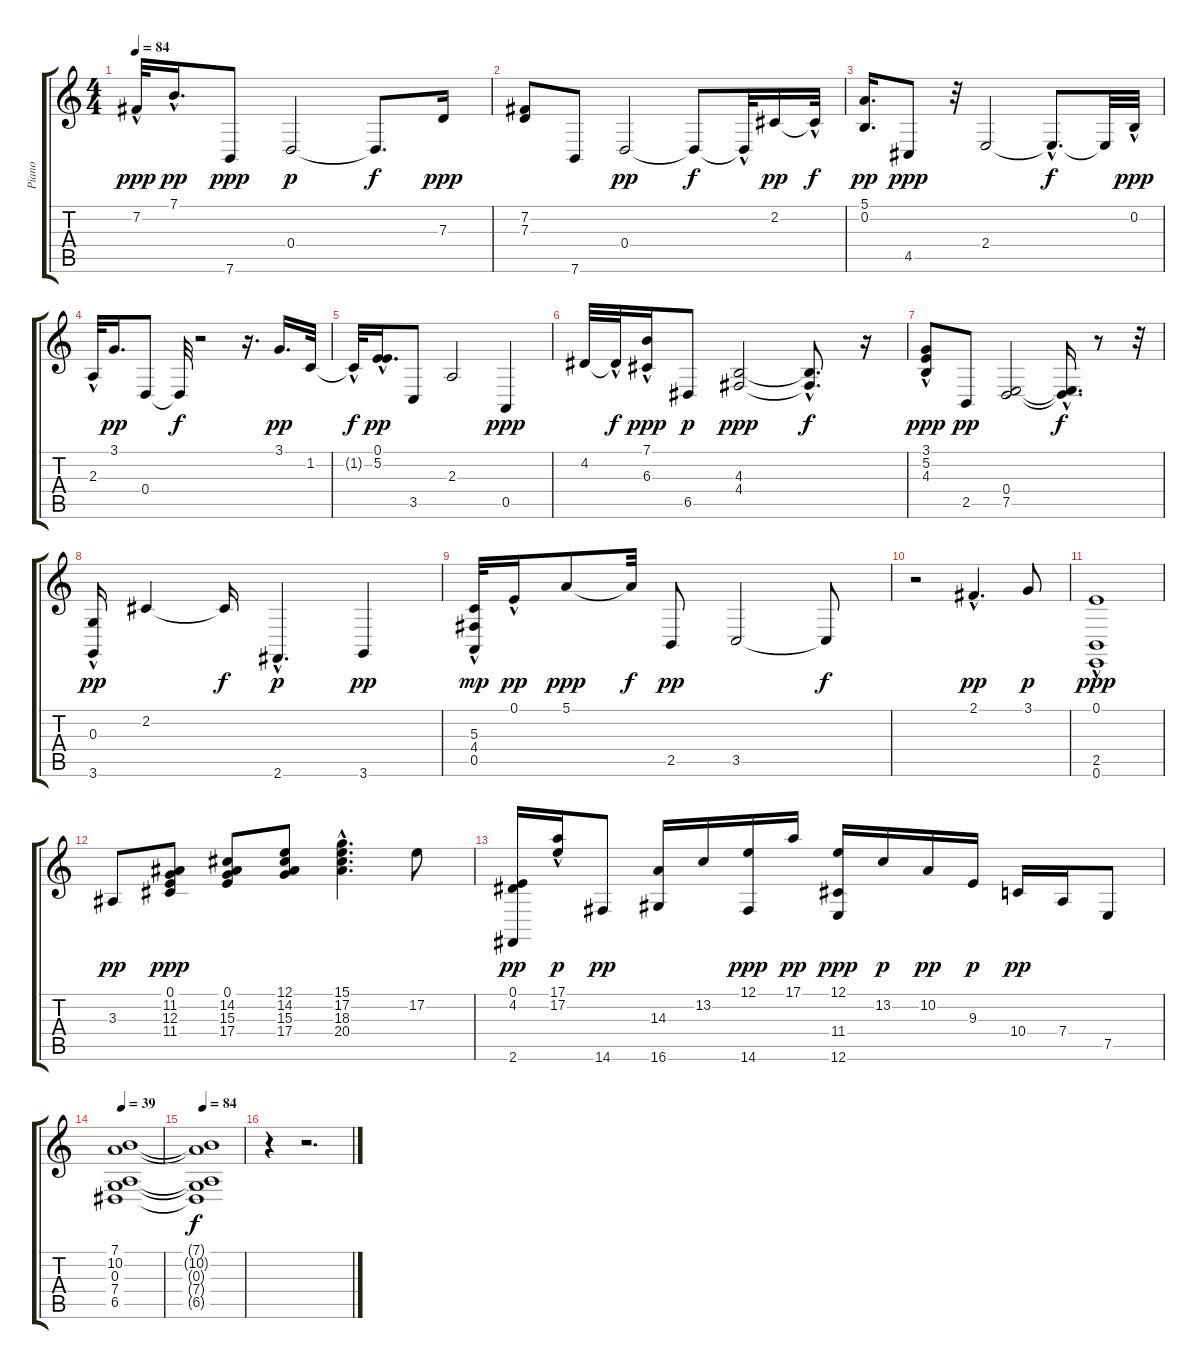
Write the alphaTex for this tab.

\track ("Piano" "Piano") {instrument brightacousticpiano}
\staff {score tabs}
\tuning (E4 B3 G3 D3 A2 E2) {hide}
\ts (4 4)
\tempo 84
\clef g2
\ks c
7.2{hac}.32{dy ppp} 7.1{hac}.16{d dy pp} 7.6.8{dy ppp} 0.4.2{dy p} 0.4{t}.8{d dy f} 7.3.16{dy ppp} |
(7.2 7.3).8 7.6.8 0.4.2{dy pp} 0.4{t}.8{dy f} 0.4{hac t}.32 2.2.16{dy pp} 2.2{hac t}.32{dy f} |
(5.1 0.2).16{d dy pp} 4.5.8{dy ppp} r.32 2.4.2 2.4{hac t}.8{d dy f} 2.4{t}.32 0.2{hac}.32{dy ppp} |
2.3{hac}.32 3.1.16{d dy pp} 0.4.8 0.4{t}.32{dy f} r.2 r.16{d} 3.1.16{d dy pp} 1.2.32 |
1.2{hac t}.32{dy f} (0.1{hac} 5.2{hac}).16{d dy pp} 3.5.8 2.3.2 0.5.4{dy ppp} |
4.2.32 4.2{hac t}.32{dy f} (7.1{hac} 6.3{hac}).16{dy ppp} 6.5.8{dy p} (4.3 4.4).2{dy ppp} (4.3{hac t} 4.4{hac t}).8{d dy f} r.16 |
(3.1{hac} 5.2{hac} 4.3{hac}).8{dy ppp} 2.5.8{dy pp} (0.4 7.5).2 (0.4{hac t} 7.5{t}).16{d dy f} r.8 r.32 |
(0.3{hac} 3.6{hac}).16{dy pp} 2.2.4 2.2{t}.16{dy f} 2.6{hac}.4{d dy p} 3.6.4{dy pp} |
(5.3{hac} 4.4 0.5).32{dy mp} 0.1{hac}.16{dy pp} 5.1.8{dy ppp} 5.1{t}.32{dy f} 2.5.8{dy pp} 3.5.2 3.5{t}.8{dy f} |
r.2 2.1{hac}.4{d dy pp} 3.1.8{dy p} |
(0.1 2.5{hac} 0.6).1{dy ppp} |
3.3.8{dy pp} (0.1 11.2 12.3 11.4).8{dy ppp} (0.1 14.2 15.3 17.4).8 (12.1 14.2 15.3 17.4).8 (15.1{hac} 17.2{hac} 18.3{hac} 20.4{hac}).4{d} 17.2.8 |
(0.1 4.2 2.6).16{dy pp} (17.1{hac} 17.2{hac}).16{dy p} 14.6.8{dy pp} (14.3 16.6).16 13.2.16 (12.1 14.6).16{dy ppp} 17.1.16{dy pp} (12.1 11.4 12.6).16{dy ppp} 13.2.16{dy p} 10.2.16{dy pp} 9.3.16{dy p} 10.4.16{dy pp} 7.4.16 7.5.8 |
\tempo 39
(7.1 10.2 0.3 7.4 6.5).1 |
\tempo 84
(7.1{t} 10.2{t} 0.3{t} 7.4{t} 6.5{t}).1{dy f} |
r.4 r.2{d}
